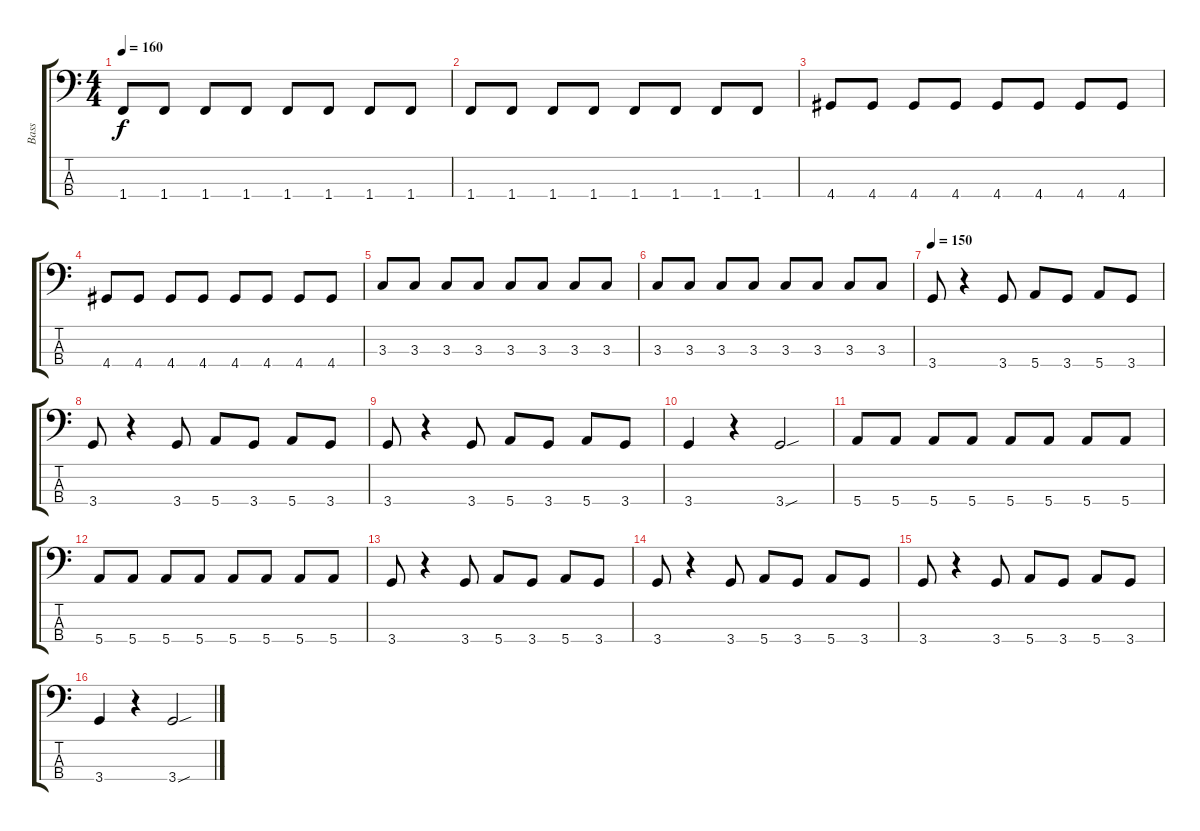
\track ("Bass" "Bass") {instrument electricbasspick}
\staff {score tabs}
\tuning (G2 D2 A1 E1) {hide}
\ts (4 4)
\tempo 160
\clef f4
\ks c
1.4.8{dy f} 1.4.8 1.4.8 1.4.8 1.4.8 1.4.8 1.4.8 1.4.8 |
1.4.8 1.4.8 1.4.8 1.4.8 1.4.8 1.4.8 1.4.8 1.4.8 |
4.4.8 4.4.8 4.4.8 4.4.8 4.4.8 4.4.8 4.4.8 4.4.8 |
4.4.8 4.4.8 4.4.8 4.4.8 4.4.8 4.4.8 4.4.8 4.4.8 |
3.3.8 3.3.8 3.3.8 3.3.8 3.3.8 3.3.8 3.3.8 3.3.8 |
3.3.8 3.3.8 3.3.8 3.3.8 3.3.8 3.3.8 3.3.8 3.3.8 |
\tempo 150
3.4.8 r.4 3.4.8 5.4.8 3.4.8 5.4.8 3.4.8 |
3.4.8 r.4 3.4.8 5.4.8 3.4.8 5.4.8 3.4.8 |
3.4.8 r.4 3.4.8 5.4.8 3.4.8 5.4.8 3.4.8 |
3.4.4 r.4 3.4{sou}.2 |
5.4.8 5.4.8 5.4.8 5.4.8 5.4.8 5.4.8 5.4.8 5.4.8 |
5.4.8 5.4.8 5.4.8 5.4.8 5.4.8 5.4.8 5.4.8 5.4.8 |
3.4.8 r.4 3.4.8 5.4.8 3.4.8 5.4.8 3.4.8 |
3.4.8 r.4 3.4.8 5.4.8 3.4.8 5.4.8 3.4.8 |
3.4.8 r.4 3.4.8 5.4.8 3.4.8 5.4.8 3.4.8 |
3.4.4 r.4 3.4{sou}.2
